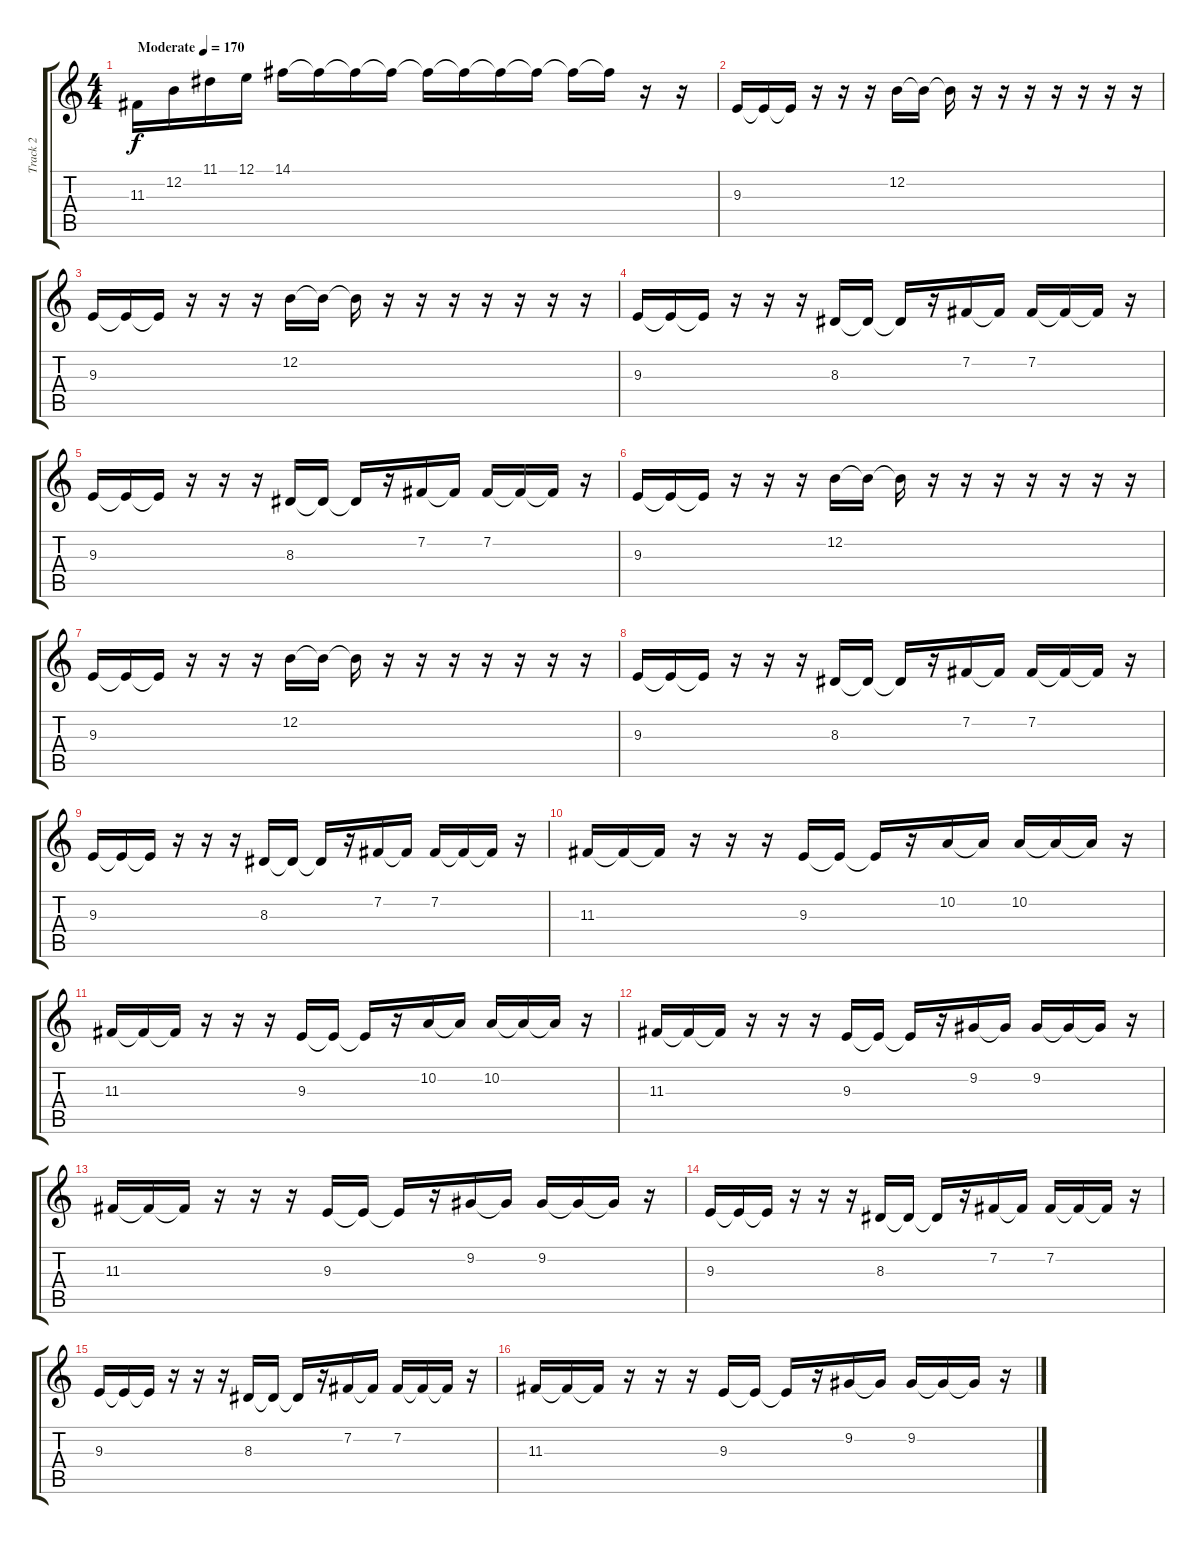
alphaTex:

\track ("Track 2" "Track 2") {instrument lead5charang}
\staff {score tabs}
\tuning (E4 B3 G3 D3 A2 E2) {hide}
\ts (4 4)
\tempo (170 "Moderate")
\clef g2
\ks c
11.3.16{dy f instrument lead5charang} 12.2.16 11.1.16 12.1.16 14.1.16 14.1{t}.16 14.1{t}.16 14.1{t}.16 14.1{t}.16 14.1{t}.16 14.1{t}.16 14.1{t}.16 14.1{t}.16 14.1{t}.16 r.16 r.16 |
9.3.16 9.3{t}.16 9.3{t}.16 r.16 r.16 r.16 12.2.16 12.2{t}.16 12.2{t}.16 r.16 r.16 r.16 r.16 r.16 r.16 r.16 |
9.3.16 9.3{t}.16 9.3{t}.16 r.16 r.16 r.16 12.2.16 12.2{t}.16 12.2{t}.16 r.16 r.16 r.16 r.16 r.16 r.16 r.16 |
9.3.16 9.3{t}.16 9.3{t}.16 r.16 r.16 r.16 8.3.16 8.3{t}.16 8.3{t}.16 r.16 7.2.16 7.2{t}.16 7.2.16 7.2{t}.16 7.2{t}.16 r.16 |
9.3.16 9.3{t}.16 9.3{t}.16 r.16 r.16 r.16 8.3.16 8.3{t}.16 8.3{t}.16 r.16 7.2.16 7.2{t}.16 7.2.16 7.2{t}.16 7.2{t}.16 r.16 |
9.3.16 9.3{t}.16 9.3{t}.16 r.16 r.16 r.16 12.2.16 12.2{t}.16 12.2{t}.16 r.16 r.16 r.16 r.16 r.16 r.16 r.16 |
9.3.16 9.3{t}.16 9.3{t}.16 r.16 r.16 r.16 12.2.16 12.2{t}.16 12.2{t}.16 r.16 r.16 r.16 r.16 r.16 r.16 r.16 |
9.3.16 9.3{t}.16 9.3{t}.16 r.16 r.16 r.16 8.3.16 8.3{t}.16 8.3{t}.16 r.16 7.2.16 7.2{t}.16 7.2.16 7.2{t}.16 7.2{t}.16 r.16 |
9.3.16 9.3{t}.16 9.3{t}.16 r.16 r.16 r.16 8.3.16 8.3{t}.16 8.3{t}.16 r.16 7.2.16 7.2{t}.16 7.2.16 7.2{t}.16 7.2{t}.16 r.16 |
11.3.16 11.3{t}.16 11.3{t}.16 r.16 r.16 r.16 9.3.16 9.3{t}.16 9.3{t}.16 r.16 10.2.16 10.2{t}.16 10.2.16 10.2{t}.16 10.2{t}.16 r.16 |
11.3.16 11.3{t}.16 11.3{t}.16 r.16 r.16 r.16 9.3.16 9.3{t}.16 9.3{t}.16 r.16 10.2.16 10.2{t}.16 10.2.16 10.2{t}.16 10.2{t}.16 r.16 |
11.3.16 11.3{t}.16 11.3{t}.16 r.16 r.16 r.16 9.3.16 9.3{t}.16 9.3{t}.16 r.16 9.2.16 9.2{t}.16 9.2.16 9.2{t}.16 9.2{t}.16 r.16 |
11.3.16 11.3{t}.16 11.3{t}.16 r.16 r.16 r.16 9.3.16 9.3{t}.16 9.3{t}.16 r.16 9.2.16 9.2{t}.16 9.2.16 9.2{t}.16 9.2{t}.16 r.16 |
9.3.16 9.3{t}.16 9.3{t}.16 r.16 r.16 r.16 8.3.16 8.3{t}.16 8.3{t}.16 r.16 7.2.16 7.2{t}.16 7.2.16 7.2{t}.16 7.2{t}.16 r.16 |
9.3.16 9.3{t}.16 9.3{t}.16 r.16 r.16 r.16 8.3.16 8.3{t}.16 8.3{t}.16 r.16 7.2.16 7.2{t}.16 7.2.16 7.2{t}.16 7.2{t}.16 r.16 |
11.3.16 11.3{t}.16 11.3{t}.16 r.16 r.16 r.16 9.3.16 9.3{t}.16 9.3{t}.16 r.16 9.2.16 9.2{t}.16 9.2.16 9.2{t}.16 9.2{t}.16 r.16
